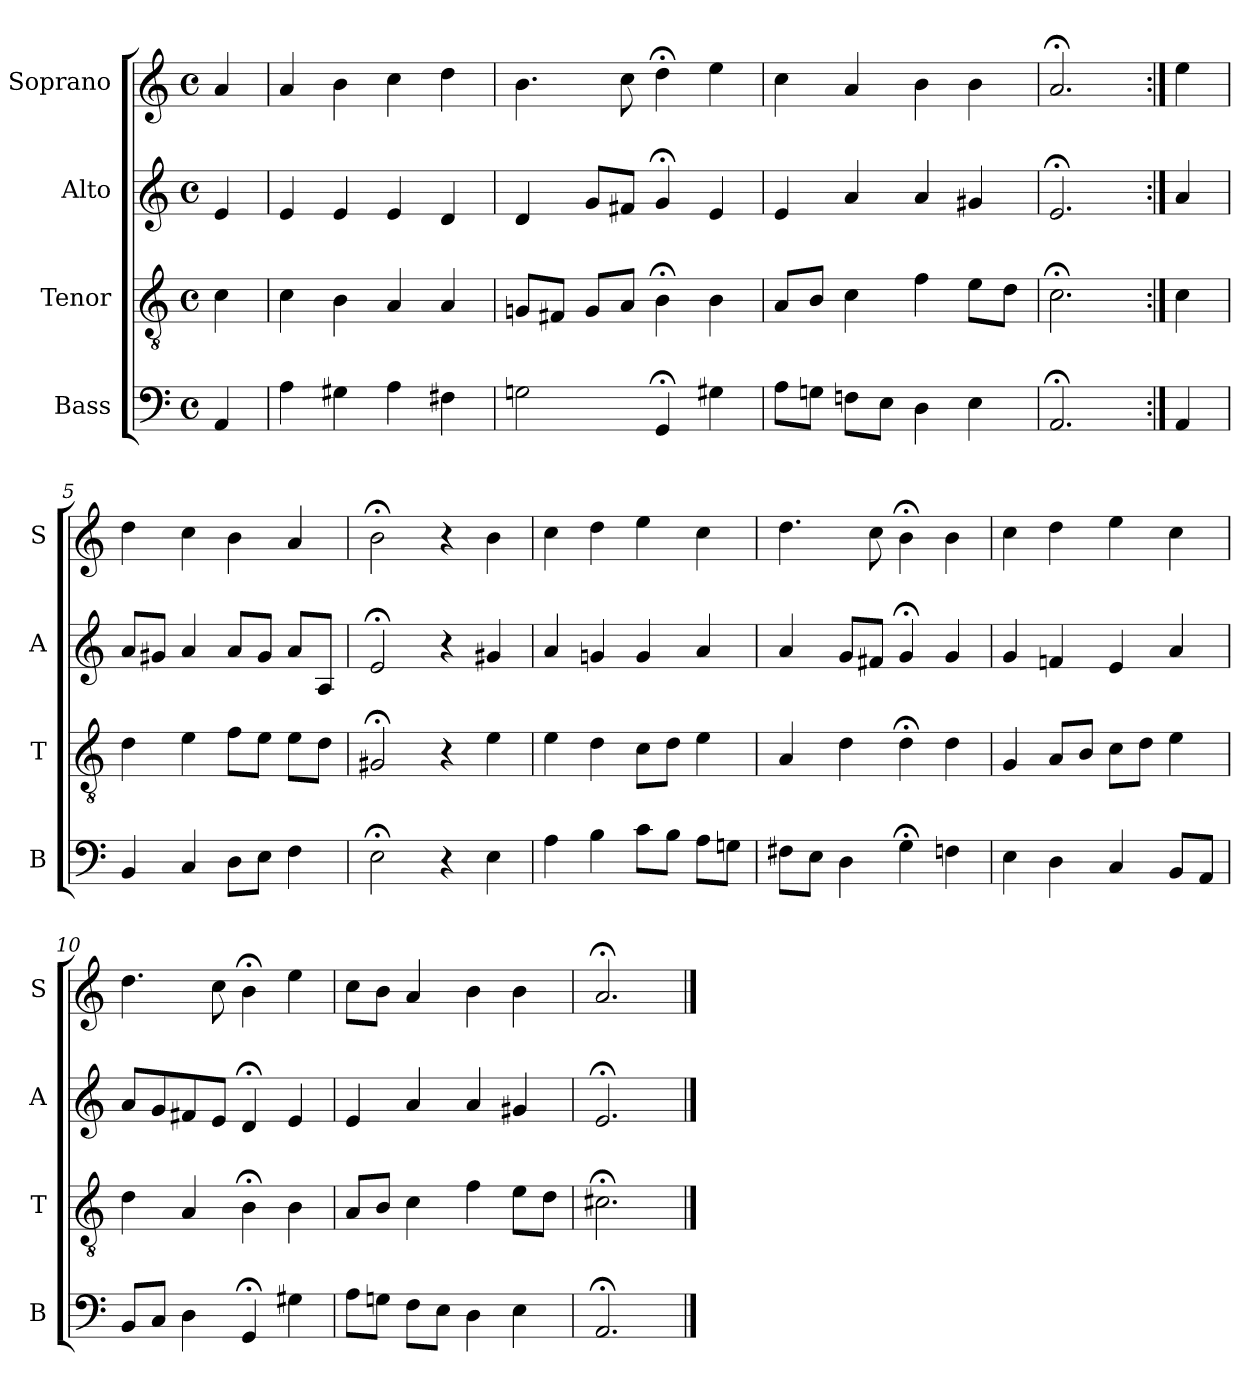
**kern	**kern	**kern	**kern
*part4	*part3	*part2	*part1
*staff4	*staff3	*staff2	*staff1
*I"Bass	*I"Tenor	*I"Alto	*I"Soprano
*I'B	*I'T	*I'A	*I'S
*clefF4	*clefGv2	*clefG2	*clefG2
*k[]	*k[]	*k[]	*k[]
*a:	*a:	*a:	*a:
*M4/4	*M4/4	*M4/4	*M4/4
*met(c)	*met(c)	*met(c)	*met(c)
*MM100	*MM100	*MM100	*MM100
=	=	=	=
4AA	4c	4e	4a
=1	=1	=1	=1
4A	4c	4e	4a
4G#X	4B	4e	4b
4A	4A	4e	4cc
4F#X	4A	4d	4dd
=2	=2	=2	=2
2Gn	8GnL	4d	4.b
.	8F#XJ	.	.
.	8GL	8gL	.
.	8AJ	8f#XJ	8cc
4GG;<	4B;<	4g;<	4dd;<
4G#X	4B	4e	4ee
=3	=3	=3	=3
8AL	8AL	4e	4cc
8GnJ	8BJ	.	.
8FnL	4c	4a	4a
8EJ	.	.	.
4D	4f	4a	4b
4E	8eL	4g#X	4b
.	8dJ	.	.
=4	=4	=4	=4
2.AA;<	2.c;<	2.e;<	2.a;<
=:|!	=:|!	=:|!	=:|!
4AA	4c	4a	4ee
=5	=5	=5	=5
4BB	4d	8aL	4dd
.	.	8g#XJ	.
4C	4e	4a	4cc
8DL	8fL	8aL	4b
8EJ	8eJ	8g#J	.
4F	8eL	8aL	4a
.	8dJ	8AJ	.
=6	=6	=6	=6
2E;<	2G#X;<	2e;<	2b;<
4r	4r	4r	4r
4E	4e	4g#X	4b
=7	=7	=7	=7
4A	4e	4a	4cc
4B	4d	4gn	4dd
8cL	8cL	4g	4ee
8BJ	8dJ	.	.
8AL	4e	4a	4cc
8GnJ	.	.	.
=8	=8	=8	=8
8F#XL	4A	4a	4.dd
8EJ	.	.	.
4D	4d	8gL	.
.	.	8f#XJ	8cc
4G;<	4d;<	4g;<	4b;<
4Fn	4d	4g	4b
=9	=9	=9	=9
4E	4G	4g	4cc
4D	8AL	4fn	4dd
.	8BJ	.	.
4C	8cL	4e	4ee
.	8dJ	.	.
8BBL	4e	4a	4cc
8AAJ	.	.	.
=10	=10	=10	=10
8BBL	4d	8aL	4.dd
8CJ	.	8g	.
4D	4A	8f#X	.
.	.	8eJ	8cc
4GG;<	4B;<	4d;<	4b;<
4G#X	4B	4e	4ee
=11	=11	=11	=11
8AL	8AL	4e	8ccL
8GnJ	8BJ	.	8bJ
8FL	4c	4a	4a
8EJ	.	.	.
4D	4f	4a	4b
4E	8eL	4g#X	4b
.	8dJ	.	.
=12	=12	=12	=12
2.AA;<	2.c#X;<	2.e;<	2.a;<
==	==	==	==
*-	*-	*-	*-
